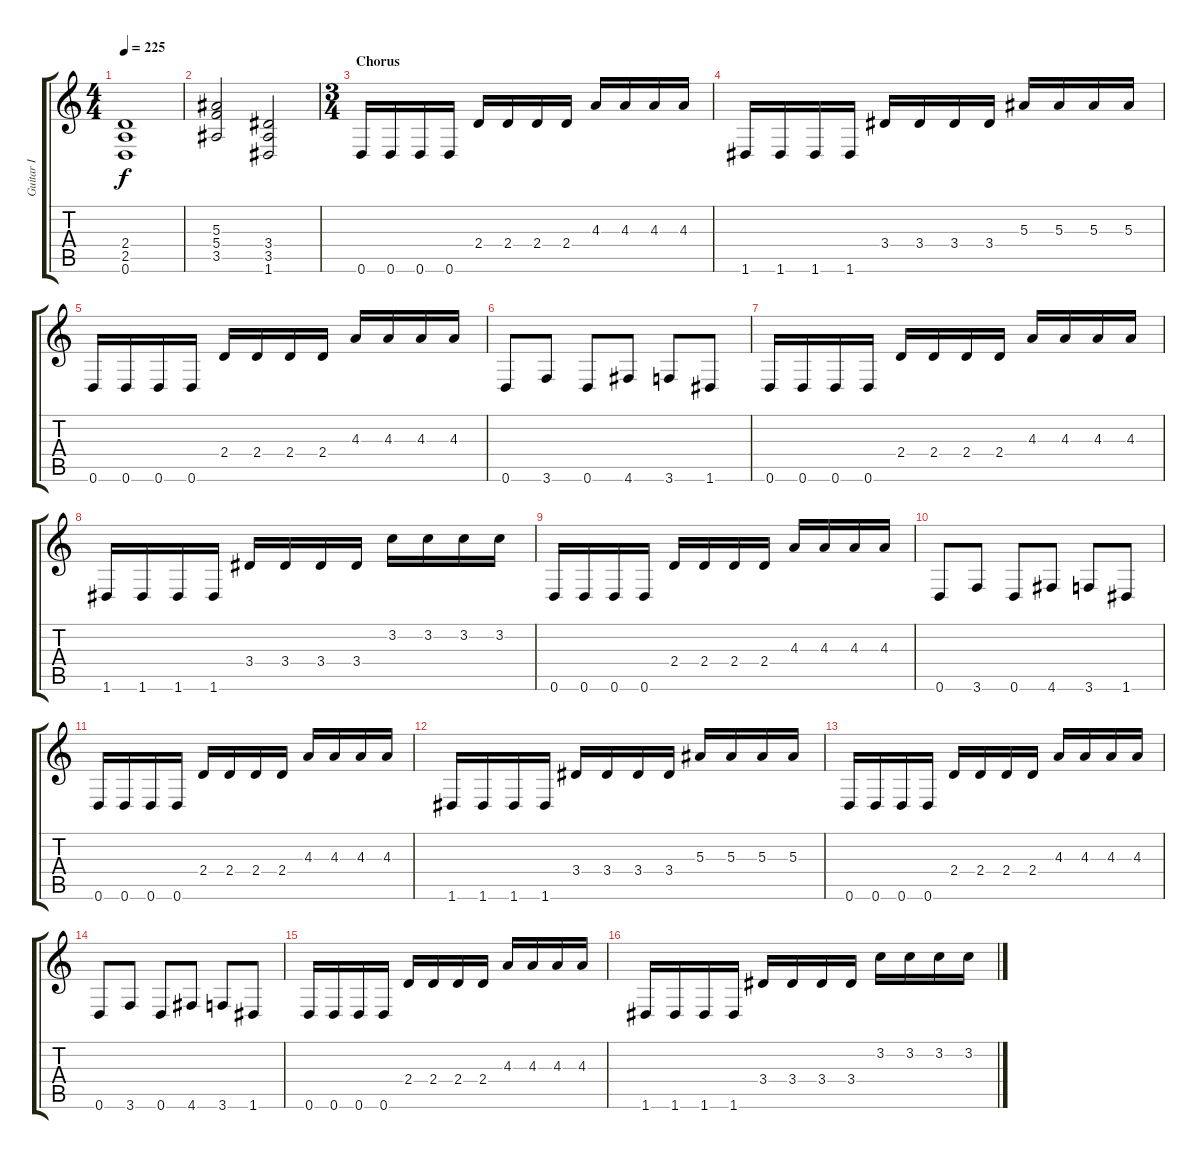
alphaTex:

\track ("Guitar I" "Guitar I") {instrument distortionguitar}
\staff {score tabs}
\tuning (D4 A3 F3 C3 G2 D2) {hide}
\ts (4 4)
\tempo 225
\clef g2
\ks c
(2.4 2.5 0.6).1{dy f} |
(5.3 5.4 3.5).2 (3.4 3.5 1.6).2 |
\ts (3 4)
\section ("" "Chorus")
0.6.16 0.6.16 0.6.16 0.6.16 2.4.16 2.4.16 2.4.16 2.4.16 4.3.16 4.3.16 4.3.16 4.3.16 |
1.6.16 1.6.16 1.6.16 1.6.16 3.4.16 3.4.16 3.4.16 3.4.16 5.3.16 5.3.16 5.3.16 5.3.16 |
0.6.16 0.6.16 0.6.16 0.6.16 2.4.16 2.4.16 2.4.16 2.4.16 4.3.16 4.3.16 4.3.16 4.3.16 |
0.6.8 3.6.8 0.6.8 4.6.8 3.6.8 1.6.8 |
0.6.16 0.6.16 0.6.16 0.6.16 2.4.16 2.4.16 2.4.16 2.4.16 4.3.16 4.3.16 4.3.16 4.3.16 |
1.6.16 1.6.16 1.6.16 1.6.16 3.4.16 3.4.16 3.4.16 3.4.16 3.2.16 3.2.16 3.2.16 3.2.16 |
0.6.16 0.6.16 0.6.16 0.6.16 2.4.16 2.4.16 2.4.16 2.4.16 4.3.16 4.3.16 4.3.16 4.3.16 |
0.6.8 3.6.8 0.6.8 4.6.8 3.6.8 1.6.8 |
0.6.16 0.6.16 0.6.16 0.6.16 2.4.16 2.4.16 2.4.16 2.4.16 4.3.16 4.3.16 4.3.16 4.3.16 |
1.6.16 1.6.16 1.6.16 1.6.16 3.4.16 3.4.16 3.4.16 3.4.16 5.3.16 5.3.16 5.3.16 5.3.16 |
0.6.16 0.6.16 0.6.16 0.6.16 2.4.16 2.4.16 2.4.16 2.4.16 4.3.16 4.3.16 4.3.16 4.3.16 |
0.6.8 3.6.8 0.6.8 4.6.8 3.6.8 1.6.8 |
0.6.16 0.6.16 0.6.16 0.6.16 2.4.16 2.4.16 2.4.16 2.4.16 4.3.16 4.3.16 4.3.16 4.3.16 |
1.6.16 1.6.16 1.6.16 1.6.16 3.4.16 3.4.16 3.4.16 3.4.16 3.2.16 3.2.16 3.2.16 3.2.16
